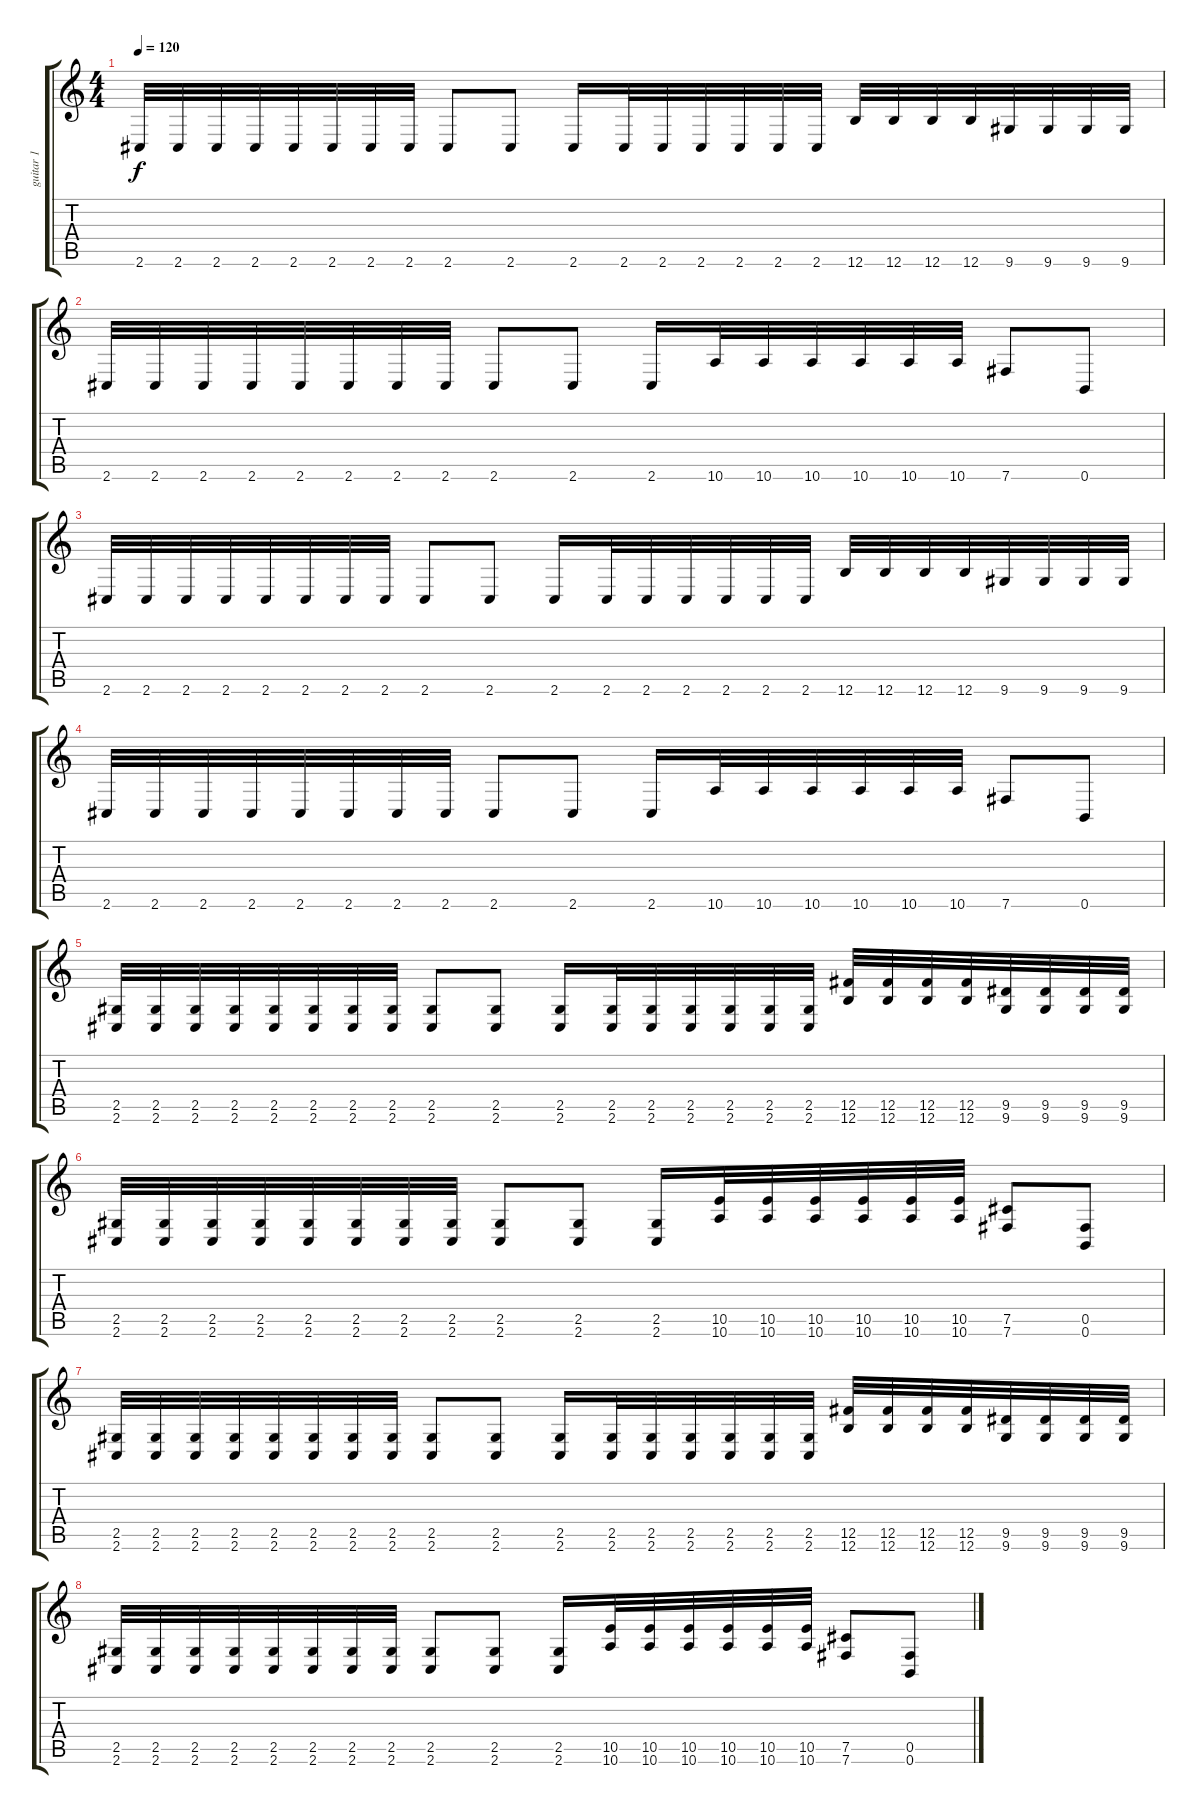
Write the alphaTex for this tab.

\track ("guitar 1" "guitar 1") {instrument overdrivenguitar}
\staff {score tabs}
\tuning (Db4 Ab3 E3 B2 Gb2 B1) {hide}
\ts (4 4)
\tempo 120
\clef g2
\ks c
2.6.32{dy f} 2.6.32 2.6.32 2.6.32 2.6.32 2.6.32 2.6.32 2.6.32 2.6.8 2.6.8 2.6.16 2.6.32 2.6.32 2.6.32 2.6.32 2.6.32 2.6.32 12.6.32 12.6.32 12.6.32 12.6.32 9.6.32 9.6.32 9.6.32 9.6.32 |
2.6.32 2.6.32 2.6.32 2.6.32 2.6.32 2.6.32 2.6.32 2.6.32 2.6.8 2.6.8 2.6.16 10.6.32 10.6.32 10.6.32 10.6.32 10.6.32 10.6.32 7.6.8 0.6.8 |
2.6.32 2.6.32 2.6.32 2.6.32 2.6.32 2.6.32 2.6.32 2.6.32 2.6.8 2.6.8 2.6.16 2.6.32 2.6.32 2.6.32 2.6.32 2.6.32 2.6.32 12.6.32 12.6.32 12.6.32 12.6.32 9.6.32 9.6.32 9.6.32 9.6.32 |
2.6.32 2.6.32 2.6.32 2.6.32 2.6.32 2.6.32 2.6.32 2.6.32 2.6.8 2.6.8 2.6.16 10.6.32 10.6.32 10.6.32 10.6.32 10.6.32 10.6.32 7.6.8 0.6.8 |
(2.5 2.6).32 (2.5 2.6).32 (2.5 2.6).32 (2.5 2.6).32 (2.5 2.6).32 (2.5 2.6).32 (2.5 2.6).32 (2.5 2.6).32 (2.5 2.6).8 (2.5 2.6).8 (2.5 2.6).16 (2.5 2.6).32 (2.5 2.6).32 (2.5 2.6).32 (2.5 2.6).32 (2.5 2.6).32 (2.5 2.6).32 (12.5 12.6).32 (12.5 12.6).32 (12.5 12.6).32 (12.5 12.6).32 (9.5 9.6).32 (9.5 9.6).32 (9.5 9.6).32 (9.5 9.6).32 |
(2.5 2.6).32 (2.5 2.6).32 (2.5 2.6).32 (2.5 2.6).32 (2.5 2.6).32 (2.5 2.6).32 (2.5 2.6).32 (2.5 2.6).32 (2.5 2.6).8 (2.5 2.6).8 (2.5 2.6).16 (10.5 10.6).32 (10.5 10.6).32 (10.5 10.6).32 (10.5 10.6).32 (10.5 10.6).32 (10.5 10.6).32 (7.5 7.6).8 (0.5 0.6).8 |
(2.5 2.6).32 (2.5 2.6).32 (2.5 2.6).32 (2.5 2.6).32 (2.5 2.6).32 (2.5 2.6).32 (2.5 2.6).32 (2.5 2.6).32 (2.5 2.6).8 (2.5 2.6).8 (2.5 2.6).16 (2.5 2.6).32 (2.5 2.6).32 (2.5 2.6).32 (2.5 2.6).32 (2.5 2.6).32 (2.5 2.6).32 (12.5 12.6).32 (12.5 12.6).32 (12.5 12.6).32 (12.5 12.6).32 (9.5 9.6).32 (9.5 9.6).32 (9.5 9.6).32 (9.5 9.6).32 |
(2.5 2.6).32 (2.5 2.6).32 (2.5 2.6).32 (2.5 2.6).32 (2.5 2.6).32 (2.5 2.6).32 (2.5 2.6).32 (2.5 2.6).32 (2.5 2.6).8 (2.5 2.6).8 (2.5 2.6).16 (10.5 10.6).32 (10.5 10.6).32 (10.5 10.6).32 (10.5 10.6).32 (10.5 10.6).32 (10.5 10.6).32 (7.5 7.6).8 (0.5 0.6).8
